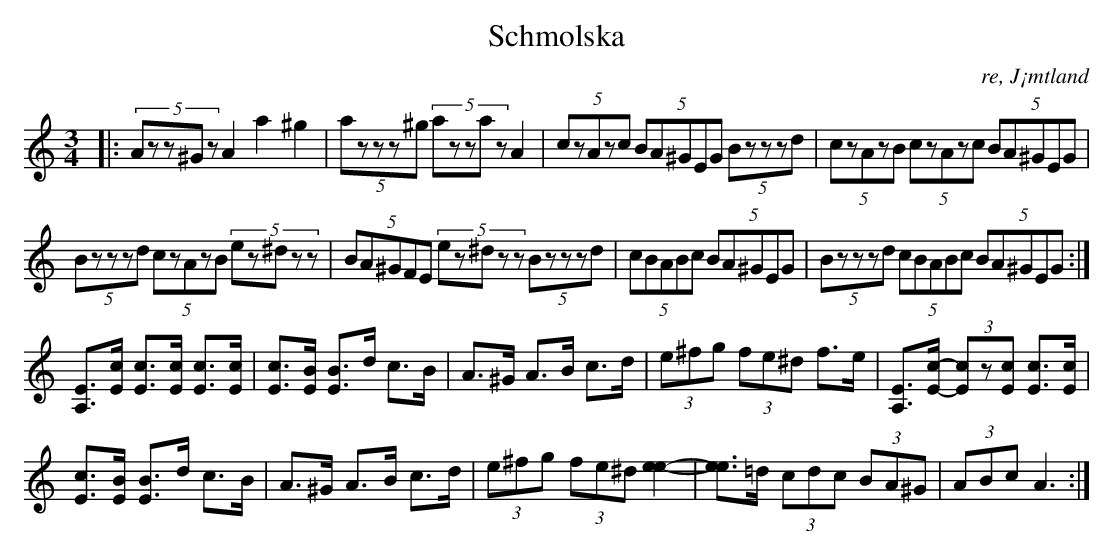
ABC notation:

X:1
T:Schmolska
O: re, J¡mtland
M:3/4
L:1/8
K:Am
|: (5:2Azz^Gz A2 a2 ^g2|(5:2azzz^g (5:2azzaz A2|  (5:2czAzc (5:2BA^GEG (5:2Bzzzd|  (5:2czAzB (5:2czAzc (5:2BA^GEG|
 (5:2Bzzzd (5:2czAzB (5:2ez^dzz|  (5:2BA^GFE (5:2ez^dzz (5:2Bzzzd|  (5:2cBABc (5:2BA^GEG | (5:2Bzzzd (5:2cBABc (5:2BA^GEG  :|
[EA,]>[cE] [cE]>[cE] [cE]>[cE] | [cE]>[BE] [BE]>d c>B | A>^G A>B c>d | (3e^fg (3fe^d f>e | [EA,]>[c-E-] (3[cE]z[cE] [cE]>[cE] |
[cE]>[BE] [BE]>d c>B | A>^G A>B c>d | (3e^fg (3fe^d [e2-e2-] | [ee]>=d (3cdc (3BA^G | (3ABc A3 :|]
